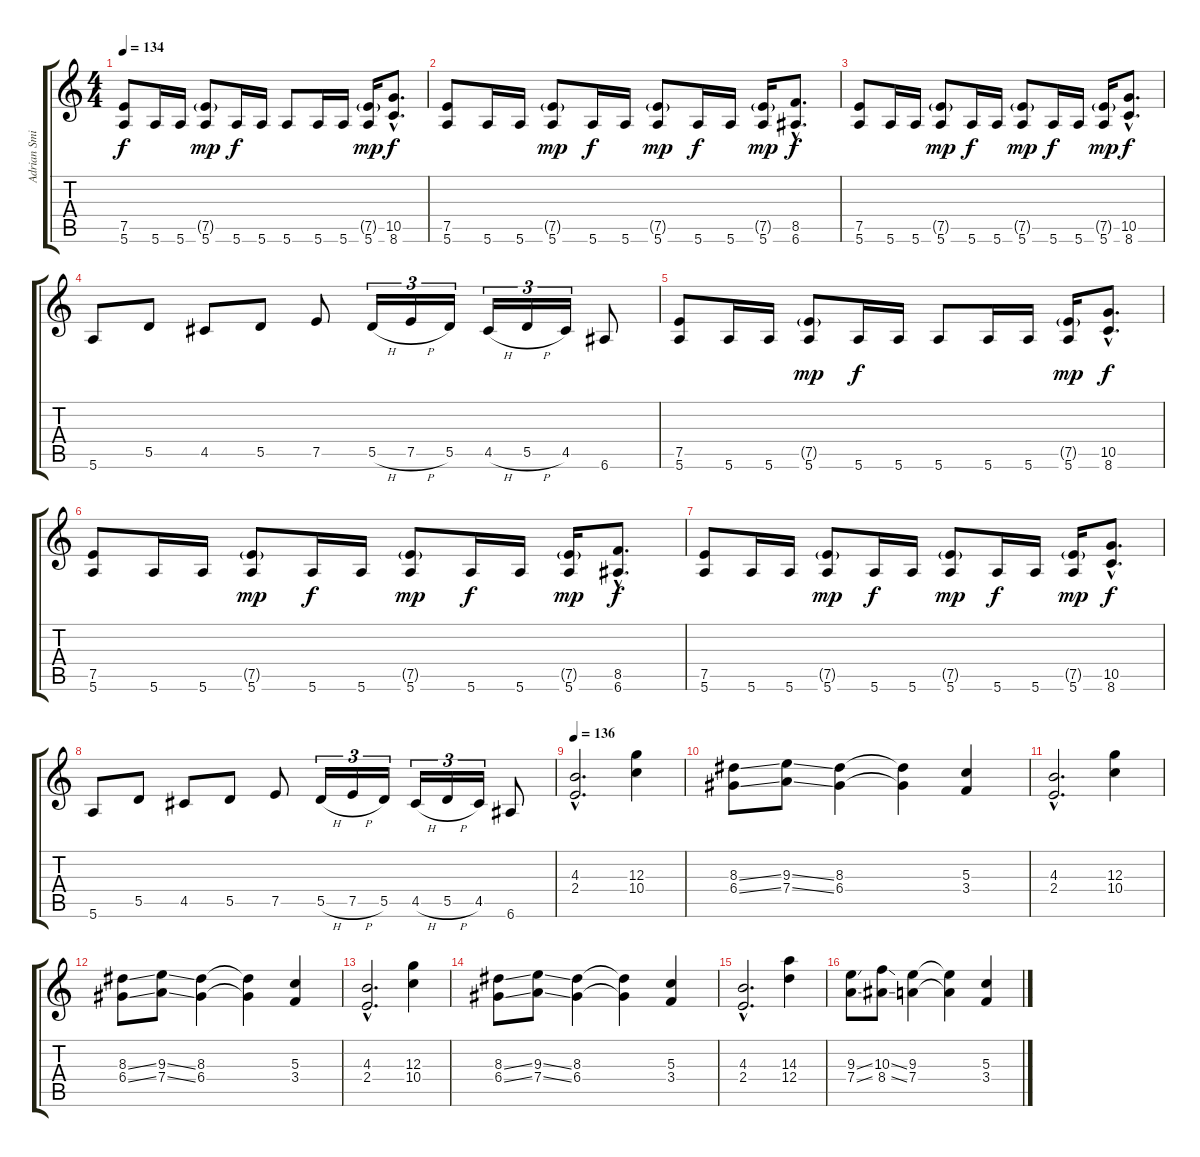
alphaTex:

\track ("Adrian Smith" "Adrian Smi") {instrument distortionguitar}
\staff {score tabs}
\tuning (E4 B3 G3 D3 A2 E2) {hide}
\ts (4 4)
\tempo 134
\clef g2
\ks c
(7.5 5.6).8{dy f} 5.6.16 5.6.16 (7.5{g} 5.6).8{dy mp} 5.6.16{dy f} 5.6.16 5.6.8 5.6.16 5.6.16 (7.5{g} 5.6).16{dy mp} (10.5{hac} 8.6{hac}).8{d dy f} |
(7.5 5.6).8 5.6.16 5.6.16 (7.5{g} 5.6).8{dy mp} 5.6.16{dy f} 5.6.16 (7.5{g} 5.6).8{dy mp} 5.6.16{dy f} 5.6.16 (7.5{g} 5.6).16{dy mp} (8.5{hac} 6.6{hac}).8{d dy f} |
(7.5 5.6).8 5.6.16 5.6.16 (7.5{g} 5.6).8{dy mp} 5.6.16{dy f} 5.6.16 (7.5{g} 5.6).8{dy mp} 5.6.16{dy f} 5.6.16 (7.5{g} 5.6).16{dy mp} (10.5{hac} 8.6{hac}).8{d dy f} |
5.6.8 5.5.8 4.5.8 5.5.8 7.5.8 5.5{h}.16{tu (3 2)} 7.5{h}.16{tu (3 2)} 5.5.16{tu (3 2)} 4.5{h}.16{tu (3 2)} 5.5{h}.16{tu (3 2)} 4.5.16{tu (3 2)} 6.6.8 |
(7.5 5.6).8 5.6.16 5.6.16 (7.5{g} 5.6).8{dy mp} 5.6.16{dy f} 5.6.16 5.6.8 5.6.16 5.6.16 (7.5{g} 5.6).16{dy mp} (10.5{hac} 8.6{hac}).8{d dy f} |
(7.5 5.6).8 5.6.16 5.6.16 (7.5{g} 5.6).8{dy mp} 5.6.16{dy f} 5.6.16 (7.5{g} 5.6).8{dy mp} 5.6.16{dy f} 5.6.16 (7.5{g} 5.6).16{dy mp} (8.5{hac} 6.6{hac}).8{d dy f} |
(7.5 5.6).8 5.6.16 5.6.16 (7.5{g} 5.6).8{dy mp} 5.6.16{dy f} 5.6.16 (7.5{g} 5.6).8{dy mp} 5.6.16{dy f} 5.6.16 (7.5{g} 5.6).16{dy mp} (10.5{hac} 8.6{hac}).8{d dy f} |
5.6.8 5.5.8 4.5.8 5.5.8 7.5.8 5.5{h}.16{tu (3 2)} 7.5{h}.16{tu (3 2)} 5.5.16{tu (3 2)} 4.5{h}.16{tu (3 2)} 5.5{h}.16{tu (3 2)} 4.5.16{tu (3 2)} 6.6.8 |
\tempo 136
(4.3{hac} 2.4{hac}).2{d} (12.3 10.4).4 |
(8.3{ss} 6.4{ss}).8 (9.3{ss} 7.4{ss}).8 (8.3 6.4).4 (8.3{t} 6.4{t}).4 (5.3 3.4).4 |
(4.3{hac} 2.4{hac}).2{d} (12.3 10.4).4 |
(8.3{ss} 6.4{ss}).8 (9.3{ss} 7.4{ss}).8 (8.3 6.4).4 (8.3{t} 6.4{t}).4 (5.3 3.4).4 |
(4.3{hac} 2.4{hac}).2{d} (12.3 10.4).4 |
(8.3{ss} 6.4{ss}).8 (9.3{ss} 7.4{ss}).8 (8.3 6.4).4 (8.3{t} 6.4{t}).4 (5.3 3.4).4 |
(4.3{hac} 2.4{hac}).2{d} (14.3 12.4).4 |
(9.3{ss} 7.4{ss}).8 (10.3{ss} 8.4{ss}).8 (9.3 7.4).4 (9.3{t} 7.4{t}).4 (5.3 3.4).4
